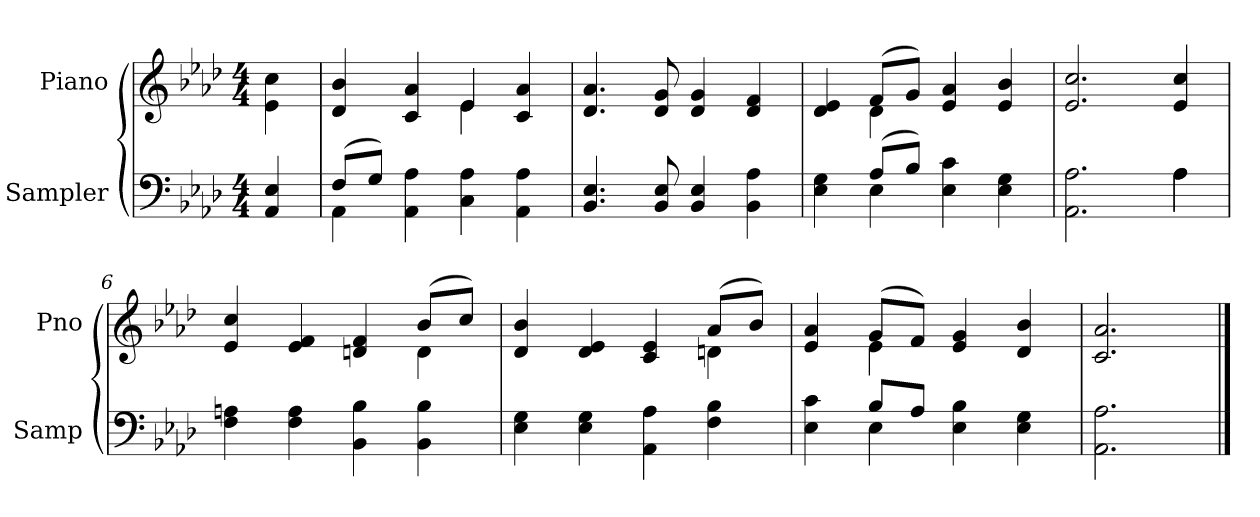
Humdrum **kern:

**kern	**kern
*part2	*part1
*staff2	*staff1
*I"Sampler	*I"Piano
*I'Samp	*I'Pno
*clefF4	*clefG2
*k[b-e-a-d-]	*k[b-e-a-d-]
*A-:	*A-:
*M4/4	*M4/4
=1	=1
4AA- 4E-	4e-\ 4cc\
=2	=2
*^	*^
(8F/L	4AA-	4d- 4b-	2ryy
8G/J)	.	.	.
4AA- 4A-	2.ryy	4c 4a-	.
4C 4A-	.	4e-/	4e-
4AA- 4A-	.	4c 4a-	4ryy
*v	*v	*	*
*	*v	*v
=3	=3
4.BB- 4.E-	4.d- 4.a-
8BB- 8E-	8d- 8g
4BB- 4E-	4d- 4g
4BB- 4A-	4d- 4f
=4	=4
*^	*^
4E- 4G	4ryy	4d- 4e-	4ryy
(8A-/L	4E-	(8f/L	4d-
8B-/J)	.	8g/J)	.
4E- 4c	2ryy	4e- 4a-	2ryy
4E- 4G	.	4e- 4b-	.
*	*	*v	*v
=5	=5	=5
2.AA- 2.A-	2.ryy	2.e- 2.cc
4A-\	4A-	4e- 4cc
*v	*v	*
=6	=6
*	*^
4F 4An	4e- 4cc	2.ryy
4F 4A	4e- 4f	.
4BB- 4B-	4dn 4f	.
4BB- 4B-	(8b-/L	4d
.	8cc/J)	.
=7	=7	=7
4E- 4G	4d- 4b-	2.ryy
4E- 4G	4d- 4e-	.
4AA- 4A-	4c 4e-	.
4F 4B-	(8a-/L	4dn
.	8b-/J)	.
=8	=8	=8
*^	*	*
4E- 4c	4ryy	4e- 4a-	4ryy
8B-/L	4E-	(8g/L	4e-
8A-/J	.	8f/J)	.
4E- 4B-	2ryy	4e- 4g	2ryy
4E- 4G	.	4d- 4b-	.
*v	*v	*	*
*	*v	*v
=9	=9
2.AA- 2.A-	2.c 2.a-
==	==
*-	*-
